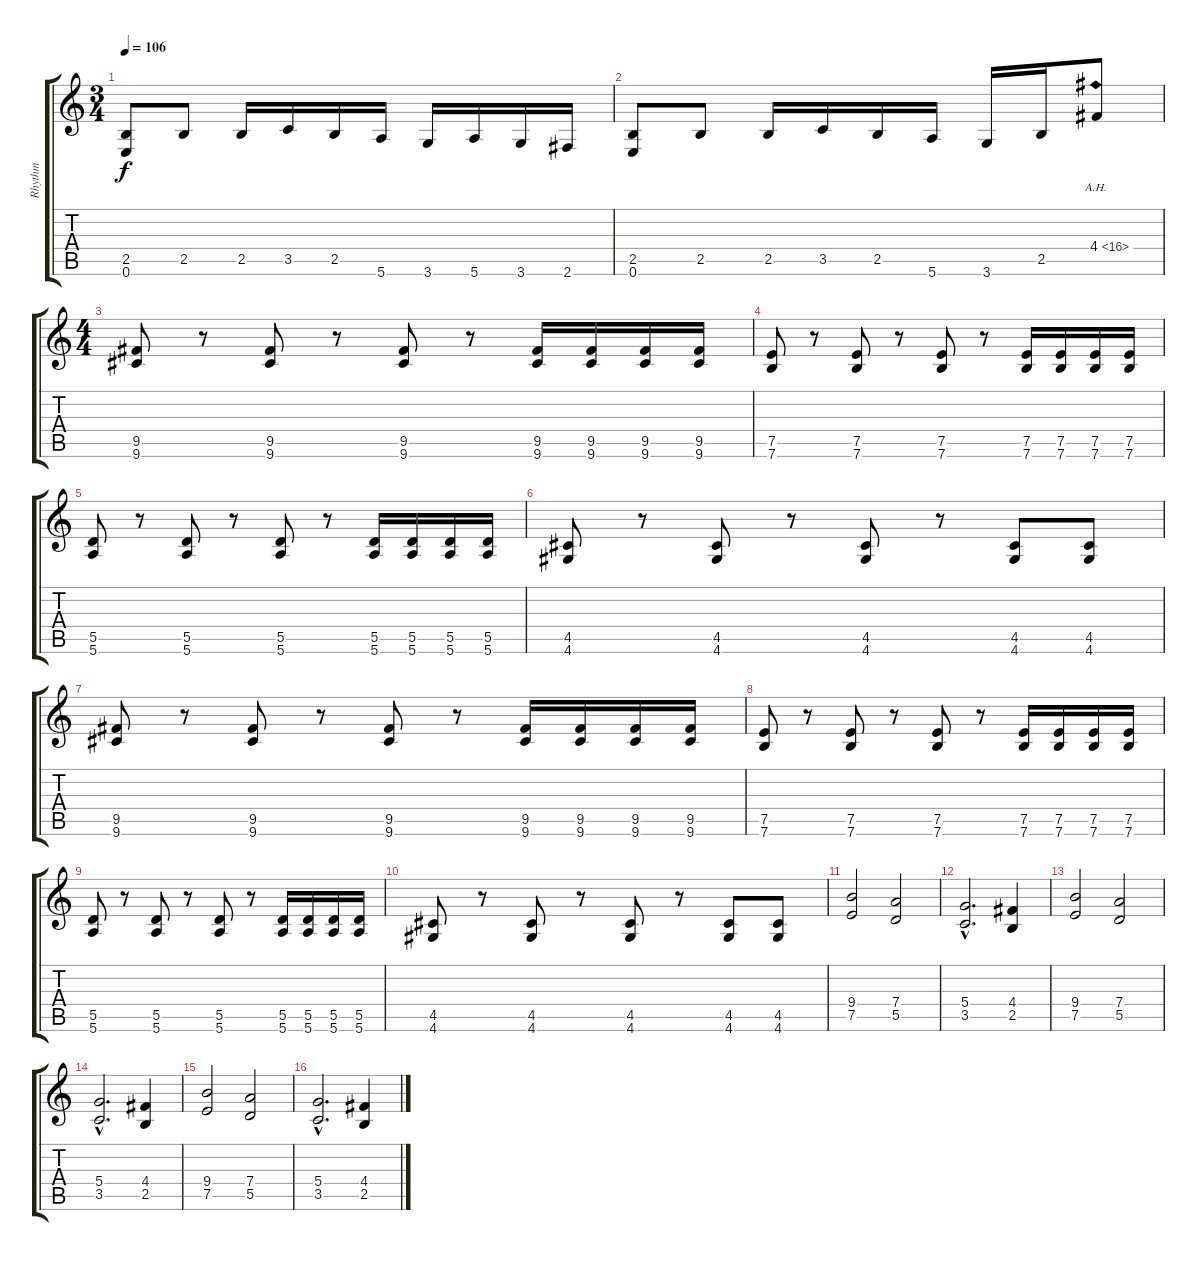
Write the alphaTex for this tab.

\track ("Rhythm" "Rhythm") {instrument distortionguitar}
\staff {score tabs}
\tuning (E4 B3 G3 D3 A2 E2) {hide}
\ts (3 4)
\tempo 106
\clef g2
\ks c
(2.5 0.6).8{dy f} 2.5.8 2.5.16 3.5.16 2.5.16 5.6.16 3.6.16 5.6.16 3.6.16 2.6.16 |
(2.5 0.6).8 2.5.8 2.5.16 3.5.16 2.5.16 5.6.16 3.6.16 2.5.16 4.4{ah 12}.8 |
\ts (4 4)
(9.5 9.6).8 r.8 (9.5 9.6).8 r.8 (9.5 9.6).8 r.8 (9.5 9.6).16 (9.5 9.6).16 (9.5 9.6).16 (9.5 9.6).16 |
(7.5 7.6).8 r.8 (7.5 7.6).8 r.8 (7.5 7.6).8 r.8 (7.5 7.6).16 (7.5 7.6).16 (7.5 7.6).16 (7.5 7.6).16 |
(5.5 5.6).8 r.8 (5.5 5.6).8 r.8 (5.5 5.6).8 r.8 (5.5 5.6).16 (5.5 5.6).16 (5.5 5.6).16 (5.5 5.6).16 |
(4.5 4.6).8 r.8 (4.5 4.6).8 r.8 (4.5 4.6).8 r.8 (4.5 4.6).8 (4.5 4.6).8 |
(9.5 9.6).8 r.8 (9.5 9.6).8 r.8 (9.5 9.6).8 r.8 (9.5 9.6).16 (9.5 9.6).16 (9.5 9.6).16 (9.5 9.6).16 |
(7.5 7.6).8 r.8 (7.5 7.6).8 r.8 (7.5 7.6).8 r.8 (7.5 7.6).16 (7.5 7.6).16 (7.5 7.6).16 (7.5 7.6).16 |
(5.5 5.6).8 r.8 (5.5 5.6).8 r.8 (5.5 5.6).8 r.8 (5.5 5.6).16 (5.5 5.6).16 (5.5 5.6).16 (5.5 5.6).16 |
(4.5 4.6).8 r.8 (4.5 4.6).8 r.8 (4.5 4.6).8 r.8 (4.5 4.6).8 (4.5 4.6).8 |
(9.4 7.5).2 (7.4 5.5).2 |
(5.4{hac} 3.5{hac}).2{d} (4.4 2.5).4 |
(9.4 7.5).2 (7.4 5.5).2 |
(5.4{hac} 3.5{hac}).2{d} (4.4 2.5).4 |
(9.4 7.5).2 (7.4 5.5).2 |
(5.4{hac} 3.5{hac}).2{d} (4.4 2.5).4
